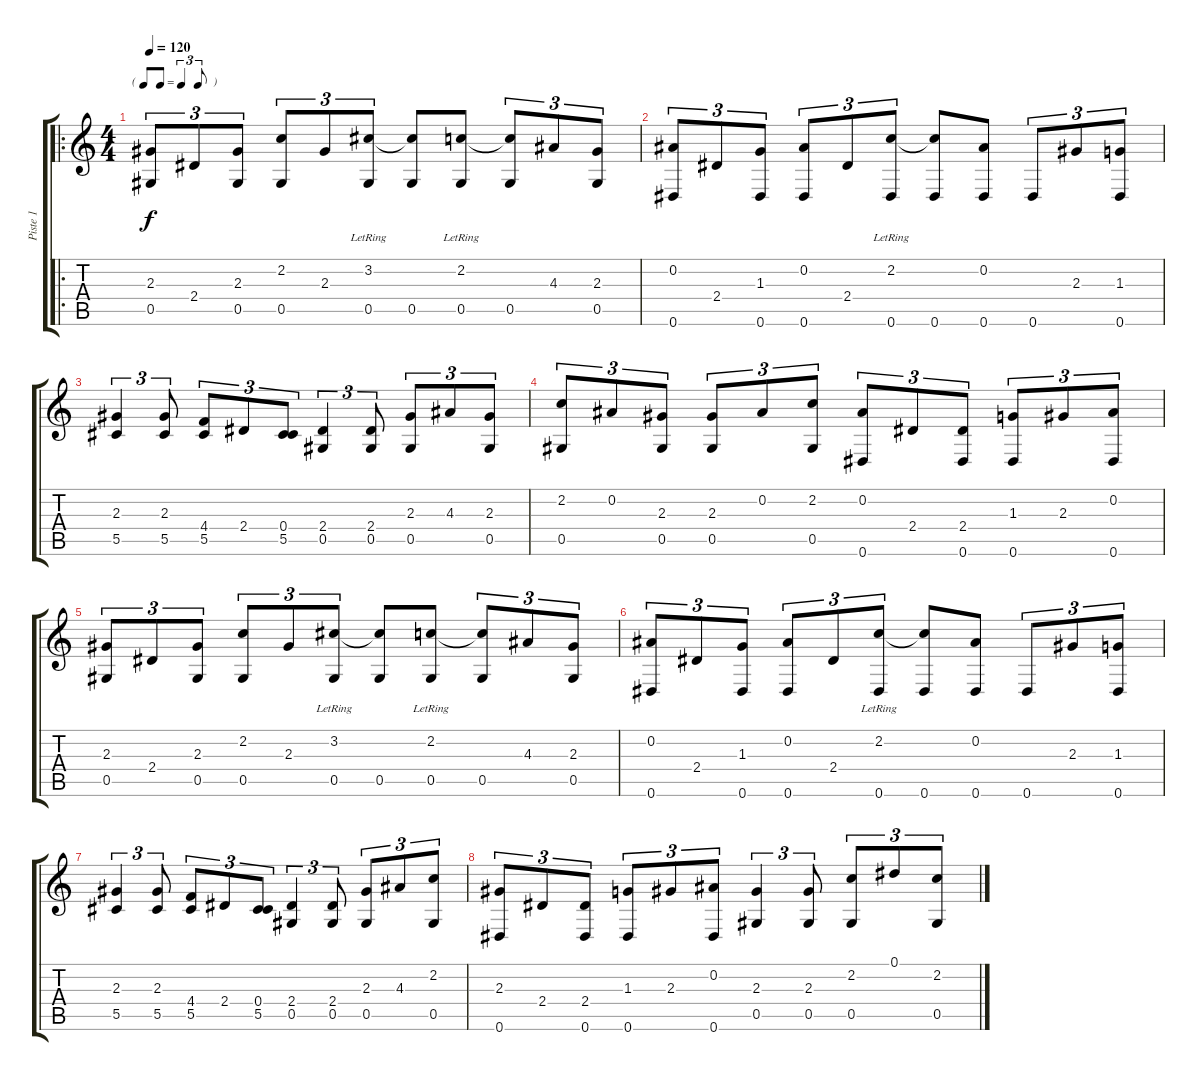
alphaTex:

\track ("Piste 1" "Piste 1") {instrument acousticguitarsteel}
\staff {score tabs}
\tuning (Eb4 Bb3 Gb3 Db3 Ab2 Eb2) {hide}
\ro
\ts (4 4)
\tf triplet8th
\tempo 120
\clef g2
\ks c
(2.3 0.5).8{tu (3 2) dy f instrument acousticguitarsteel} 2.4.8{tu (3 2)} (2.3 0.5).8{tu (3 2)} (2.2 0.5).8{tu (3 2)} 2.3.8{tu (3 2)} (3.2{lr} 0.5).8{tu (3 2)} (3.2{t} 0.5).8 (2.2{lr} 0.5).8 (2.2{t} 0.5).8{tu (3 2)} 4.3.8{tu (3 2)} (2.3 0.5).8{tu (3 2)} |
(0.2 0.6).8{tu (3 2)} 2.4.8{tu (3 2)} (1.3 0.6).8{tu (3 2)} (0.2 0.6).8{tu (3 2)} 2.4.8{tu (3 2)} (2.2{lr} 0.6).8{tu (3 2)} (2.2{t} 0.6).8 (0.2 0.6).8 0.6.8{tu (3 2)} 2.3.8{tu (3 2)} (1.3 0.6).8{tu (3 2)} |
(2.3 5.5).4{tu (3 2)} (2.3 5.5).8{tu (3 2)} (4.4 5.5).8{tu (3 2)} 2.4.8{tu (3 2)} (0.4 5.5).8{tu (3 2)} (2.4 0.5).4{tu (3 2)} (2.4 0.5).8{tu (3 2)} (2.3 0.5).8{tu (3 2)} 4.3.8{tu (3 2)} (2.3 0.5).8{tu (3 2)} |
(2.2 0.5).8{tu (3 2)} 0.2.8{tu (3 2)} (2.3 0.5).8{tu (3 2)} (2.3 0.5).8{tu (3 2)} 0.2.8{tu (3 2)} (2.2 0.5).8{tu (3 2)} (0.2 0.6).8{tu (3 2)} 2.4.8{tu (3 2)} (2.4 0.6).8{tu (3 2)} (1.3 0.6).8{tu (3 2)} 2.3.8{tu (3 2)} (0.2 0.6).8{tu (3 2)} |
(2.3 0.5).8{tu (3 2)} 2.4.8{tu (3 2)} (2.3 0.5).8{tu (3 2)} (2.2 0.5).8{tu (3 2)} 2.3.8{tu (3 2)} (3.2{lr} 0.5).8{tu (3 2)} (3.2{t} 0.5).8 (2.2{lr} 0.5).8 (2.2{t} 0.5).8{tu (3 2)} 4.3.8{tu (3 2)} (2.3 0.5).8{tu (3 2)} |
(0.2 0.6).8{tu (3 2)} 2.4.8{tu (3 2)} (1.3 0.6).8{tu (3 2)} (0.2 0.6).8{tu (3 2)} 2.4.8{tu (3 2)} (2.2{lr} 0.6).8{tu (3 2)} (2.2{t} 0.6).8 (0.2 0.6).8 0.6.8{tu (3 2)} 2.3.8{tu (3 2)} (1.3 0.6).8{tu (3 2)} |
(2.3 5.5).4{tu (3 2)} (2.3 5.5).8{tu (3 2)} (4.4 5.5).8{tu (3 2)} 2.4.8{tu (3 2)} (0.4 5.5).8{tu (3 2)} (2.4 0.5).4{tu (3 2)} (2.4 0.5).8{tu (3 2)} (2.3 0.5).8{tu (3 2)} 4.3.8{tu (3 2)} (2.2 0.5).8{tu (3 2)} |
(2.3 0.6).8{tu (3 2)} 2.4.8{tu (3 2)} (2.4 0.6).8{tu (3 2)} (1.3 0.6).8{tu (3 2)} 2.3.8{tu (3 2)} (0.2 0.6).8{tu (3 2)} (2.3 0.5).4{tu (3 2)} (2.3 0.5).8{tu (3 2)} (2.2 0.5).8{tu (3 2)} 0.1.8{tu (3 2)} (2.2 0.5).8{tu (3 2)}
